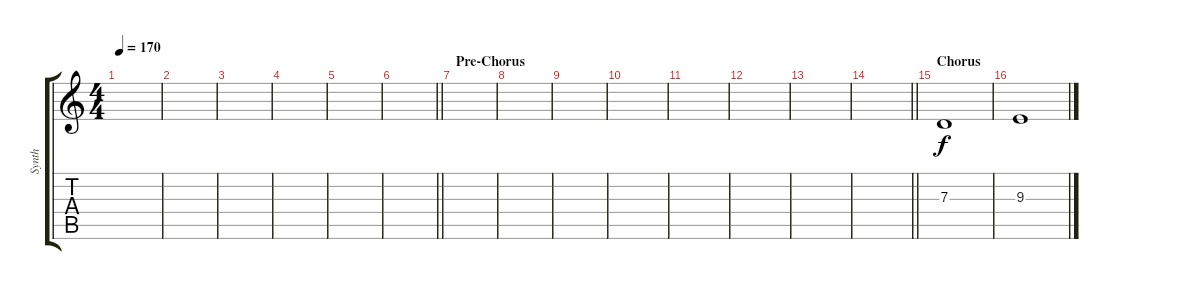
\track ("Synth" "Synth") {instrument lead2sawtooth}
\staff {score tabs}
\tuning (E4 B3 G3 D3 A2 E2) {hide}
\ts (4 4)
\tempo 170
\clef g2
\ks c
|
|
|
|
|
\barLineRight lightlight
|
\section ("" "Pre-Chorus")
|
|
|
|
|
|
|
\barLineRight lightlight
|
\section ("" "Chorus")
7.3.1 |
9.3.1
